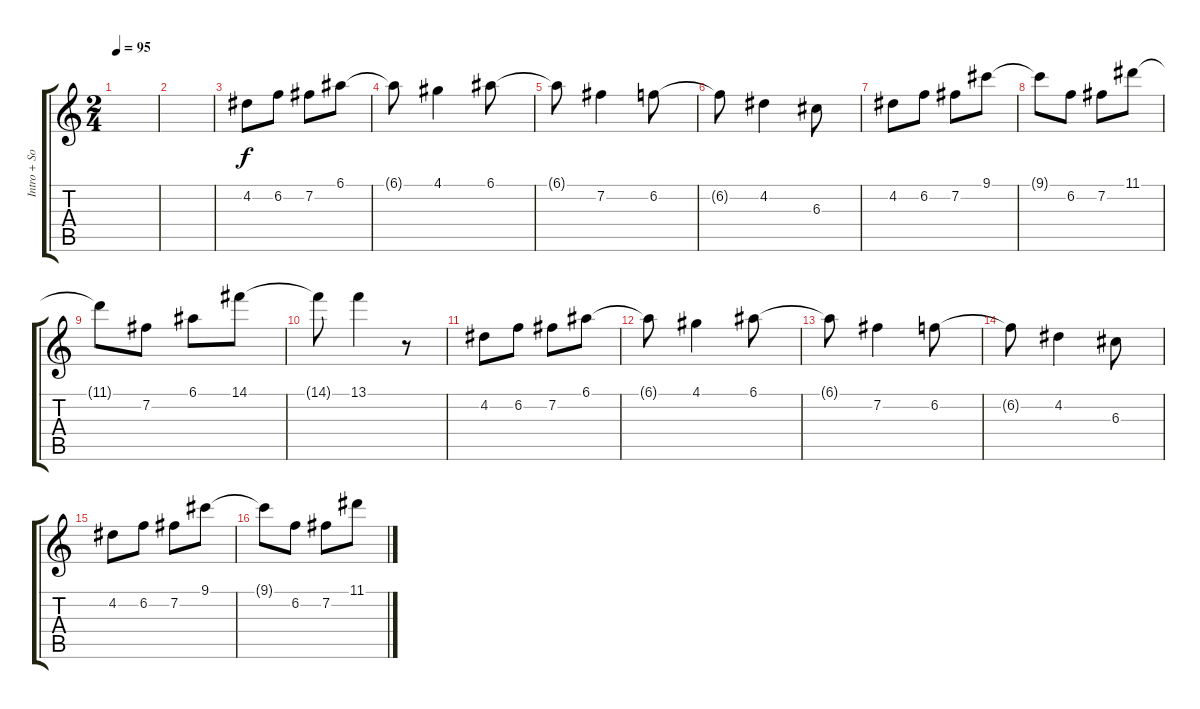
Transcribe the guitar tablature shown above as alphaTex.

\track ("Intro + Solo + Outro" "Intro + So") {instrument overdrivenguitar}
\staff {score tabs}
\tuning (E4 B3 G3 D3 A2 E2) {hide}
\ts (2 4)
\tempo 95
\clef g2
\ks c
|
|
4.2.8 6.2.8 7.2.8 6.1.8 |
6.1{t}.8 4.1.4 6.1.8 |
6.1{t}.8 7.2.4 6.2.8 |
6.2{t}.8 4.2.4 6.3.8 |
4.2.8 6.2.8 7.2.8 9.1.8 |
9.1{t}.8 6.2.8 7.2.8 11.1.8 |
11.1{t}.8 7.2.8 6.1.8 14.1.8 |
14.1{t}.8 13.1.4 r.8 |
4.2.8 6.2.8 7.2.8 6.1.8 |
6.1{t}.8 4.1.4 6.1.8 |
6.1{t}.8 7.2.4 6.2.8 |
6.2{t}.8 4.2.4 6.3.8 |
4.2.8 6.2.8 7.2.8 9.1.8 |
9.1{t}.8 6.2.8 7.2.8 11.1.8
